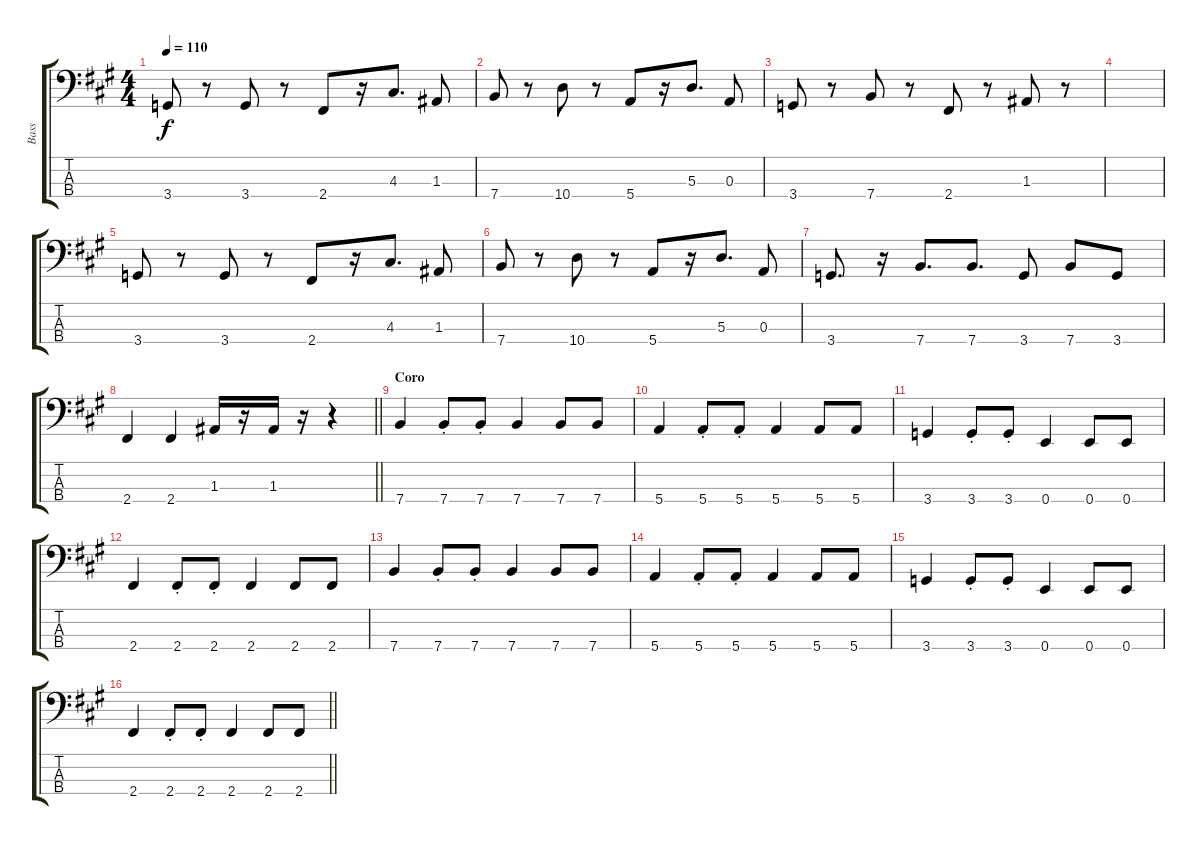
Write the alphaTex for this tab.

\track ("Bass" "Bass") {instrument electricbassfinger}
\staff {score tabs}
\tuning (G2 D2 A1 E1) {hide}
\ts (4 4)
\tempo 110
\clef f4
\ks a
3.4.8{dy f} r.8 3.4.8 r.8 2.4.8 r.16 4.3.8{d} 1.3.8 |
7.4.8 r.8 10.4.8 r.8 5.4.8 r.16 5.3.8{d} 0.3.8 |
3.4.8 r.8 7.4.8 r.8 2.4.8 r.8 1.3.8 r.8 |
|
3.4.8 r.8 3.4.8 r.8 2.4.8 r.16 4.3.8{d} 1.3.8 |
7.4.8 r.8 10.4.8 r.8 5.4.8 r.16 5.3.8{d} 0.3.8 |
3.4.8{d} r.16 7.4.8{d} 7.4.8{d} 3.4.8 7.4.8 3.4.8 |
\barLineRight lightlight
2.4.4 2.4.4 1.3.16 r.16 1.3.16 r.16 r.4 |
\section ("" "Coro")
7.4.4 7.4{st}.8 7.4{st}.8 7.4.4 7.4.8 7.4.8 |
5.4.4 5.4{st}.8 5.4{st}.8 5.4.4 5.4.8 5.4.8 |
3.4.4 3.4{st}.8 3.4{st}.8 0.4.4 0.4.8 0.4.8 |
2.4.4 2.4{st}.8 2.4{st}.8 2.4.4 2.4.8 2.4.8 |
7.4.4 7.4{st}.8 7.4{st}.8 7.4.4 7.4.8 7.4.8 |
5.4.4 5.4{st}.8 5.4{st}.8 5.4.4 5.4.8 5.4.8 |
3.4.4 3.4{st}.8 3.4{st}.8 0.4.4 0.4.8 0.4.8 |
\barLineRight lightlight
2.4.4 2.4{st}.8 2.4{st}.8 2.4.4 2.4.8 2.4.8
